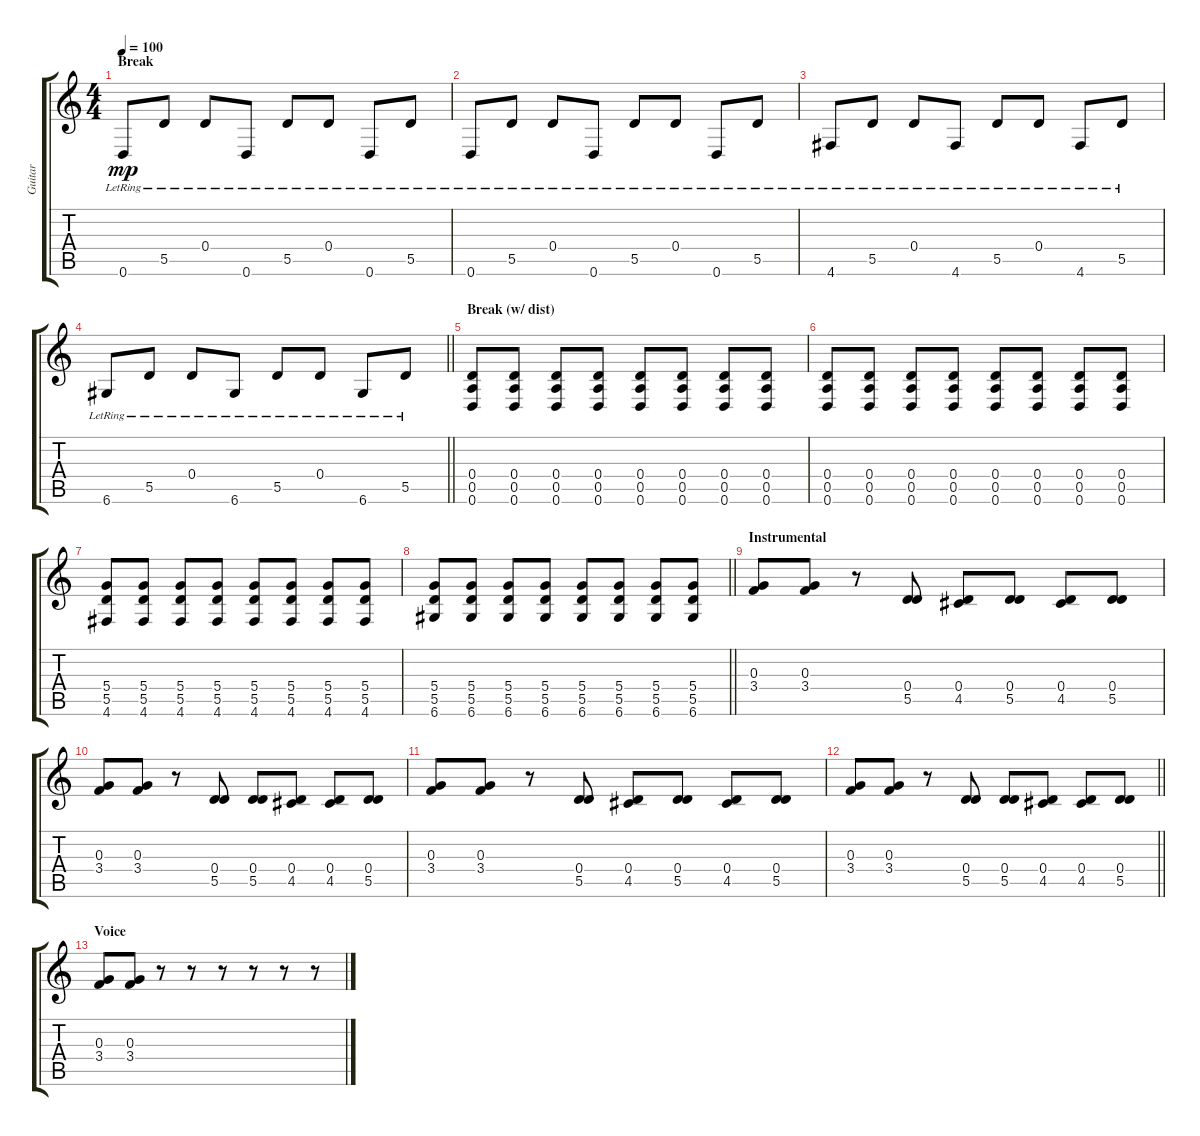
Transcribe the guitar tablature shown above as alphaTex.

\track ("Guitar" "Guitar") {instrument electricguitarclean}
\staff {score tabs}
\tuning (E4 B3 G3 D3 A2 D2) {hide}
\ts (4 4)
\section ("" "Break")
\tempo 100
\clef g2
\ks c
0.6{lr}.8{dy mp} 5.5{lr}.8 0.4{lr}.8 0.6{lr}.8 5.5{lr}.8 0.4{lr}.8 0.6{lr}.8 5.5{lr}.8 |
0.6{lr}.8 5.5{lr}.8 0.4{lr}.8 0.6{lr}.8 5.5{lr}.8 0.4{lr}.8 0.6{lr}.8 5.5{lr}.8 |
4.6{lr}.8 5.5{lr}.8 0.4{lr}.8 4.6{lr}.8 5.5{lr}.8 0.4{lr}.8 4.6{lr}.8 5.5{lr}.8 |
\barLineRight lightlight
6.6{lr}.8 5.5{lr}.8 0.4{lr}.8 6.6{lr}.8 5.5{lr}.8 0.4{lr}.8 6.6{lr}.8 5.5{lr}.8 |
\section ("" "Break (w/ dist)")
(0.4 0.5 0.6).8{instrument distortionguitar} (0.4 0.5 0.6).8 (0.4 0.5 0.6).8 (0.4 0.5 0.6).8 (0.4 0.5 0.6).8 (0.4 0.5 0.6).8 (0.4 0.5 0.6).8 (0.4 0.5 0.6).8 |
(0.4 0.5 0.6).8 (0.4 0.5 0.6).8 (0.4 0.5 0.6).8 (0.4 0.5 0.6).8 (0.4 0.5 0.6).8 (0.4 0.5 0.6).8 (0.4 0.5 0.6).8 (0.4 0.5 0.6).8 |
(5.4 5.5 4.6).8 (5.4 5.5 4.6).8 (5.4 5.5 4.6).8 (5.4 5.5 4.6).8 (5.4 5.5 4.6).8 (5.4 5.5 4.6).8 (5.4 5.5 4.6).8 (5.4 5.5 4.6).8 |
\barLineRight lightlight
(5.4 5.5 6.6).8 (5.4 5.5 6.6).8 (5.4 5.5 6.6).8 (5.4 5.5 6.6).8 (5.4 5.5 6.6).8 (5.4 5.5 6.6).8 (5.4 5.5 6.6).8 (5.4 5.5 6.6).8 |
\section ("" "Instrumental")
(0.3 3.4).8{instrument acousticguitarsteel} (0.3 3.4).8 r.8 (0.4 5.5).8 (0.4 4.5).8 (0.4 5.5).8 (0.4 4.5).8 (0.4 5.5).8 |
(0.3 3.4).8 (0.3 3.4).8 r.8 (0.4 5.5).8 (0.4 5.5).8 (0.4 4.5).8 (0.4 4.5).8 (0.4 5.5).8 |
(0.3 3.4).8 (0.3 3.4).8 r.8 (0.4 5.5).8 (0.4 4.5).8 (0.4 5.5).8 (0.4 4.5).8 (0.4 5.5).8 |
\barLineRight lightlight
(0.3 3.4).8 (0.3 3.4).8 r.8 (0.4 5.5).8 (0.4 5.5).8 (0.4 4.5).8 (0.4 4.5).8 (0.4 5.5).8 |
\section ("" "Voice")
(0.3 3.4).8 (0.3 3.4).8 r.8 r.8 r.8 r.8 r.8 r.8
